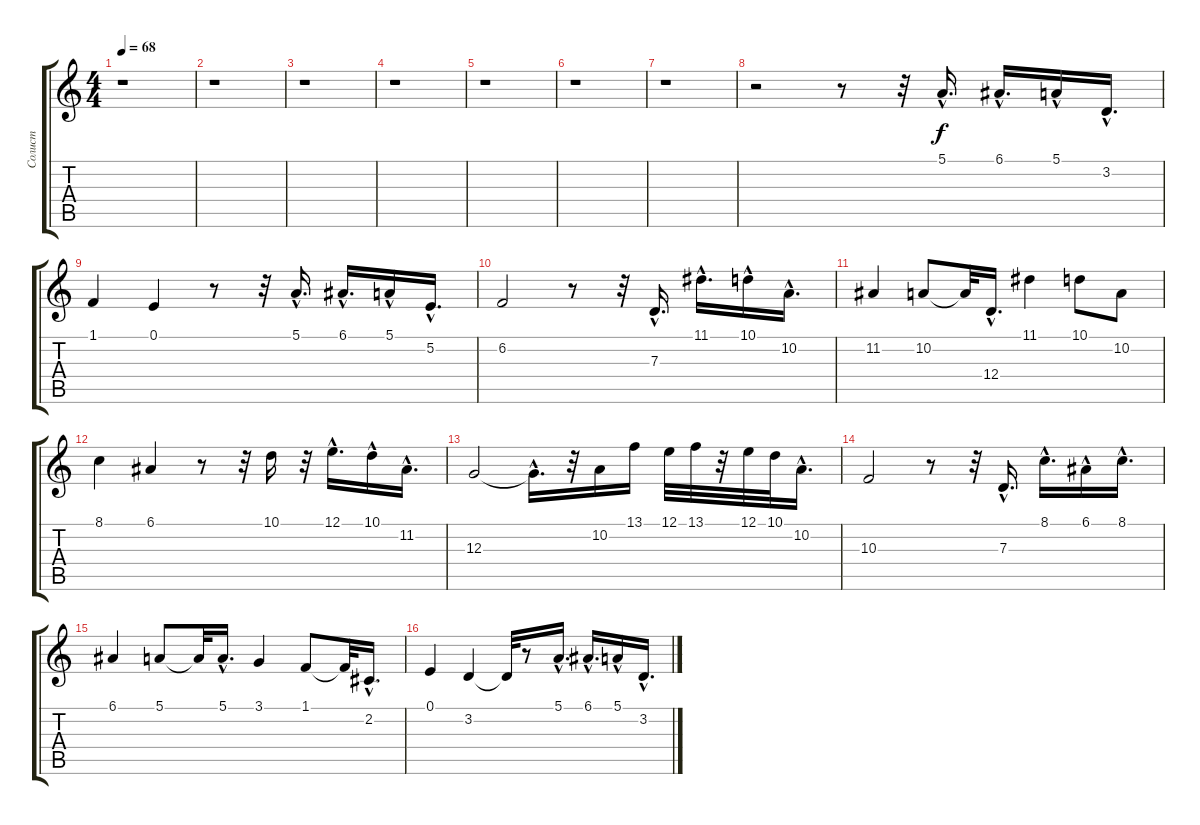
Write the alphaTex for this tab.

\track ("Солист" "Солист") {instrument pad8sweep}
\staff {score tabs}
\tuning (E4 B3 G3 D3 A2 E2) {hide}
\ts (4 4)
\tempo 68
\clef g2
\ks c
r.1{dy f instrument pad8sweep} |
r.1 |
r.1 |
r.1 |
r.1 |
r.1 |
r.1 |
r.2 r.8 r.32 5.1{hac}.16{d} 6.1{hac}.16{d} 5.1{hac}.16 3.2{hac}.16{d} |
1.1.4 0.1.4 r.8 r.32 5.1{hac}.16{d} 6.1{hac}.16{d} 5.1{hac}.16 5.2{hac}.16{d} |
6.2.2 r.8 r.32 7.3{hac}.16{d} 11.1{hac}.16{d} 10.1{hac}.16 10.2{hac}.16{d} |
11.2.4 10.2.8 10.2{t}.32 12.4{hac}.16{d} 11.1.4 10.1.8 10.2.8 |
8.1.4 6.1.4 r.8 r.32 10.1.16 r.32 12.1{hac}.16{d} 10.1{hac}.16 11.2{hac}.16{d} |
12.3.2 12.3{hac t}.16{d} r.32 10.2.16 13.1.16 12.1.32 13.1.32 r.32 12.1.32 10.1.32 10.2{hac}.16{d} |
10.3.2 r.8 r.32 7.3{hac}.16{d} 8.1{hac}.16{d} 6.1{hac}.16 8.1{hac}.16{d} |
6.1.4 5.1.8 5.1{t}.32 5.1{hac}.16{d} 3.1.4 1.1.8 1.1{t}.32 2.2{hac}.16{d} |
0.1.4 3.2.4 3.2{t}.32 r.8 5.1{hac}.16{d} 6.1{hac}.16{d} 5.1{hac}.16 3.2{hac}.16{d}
